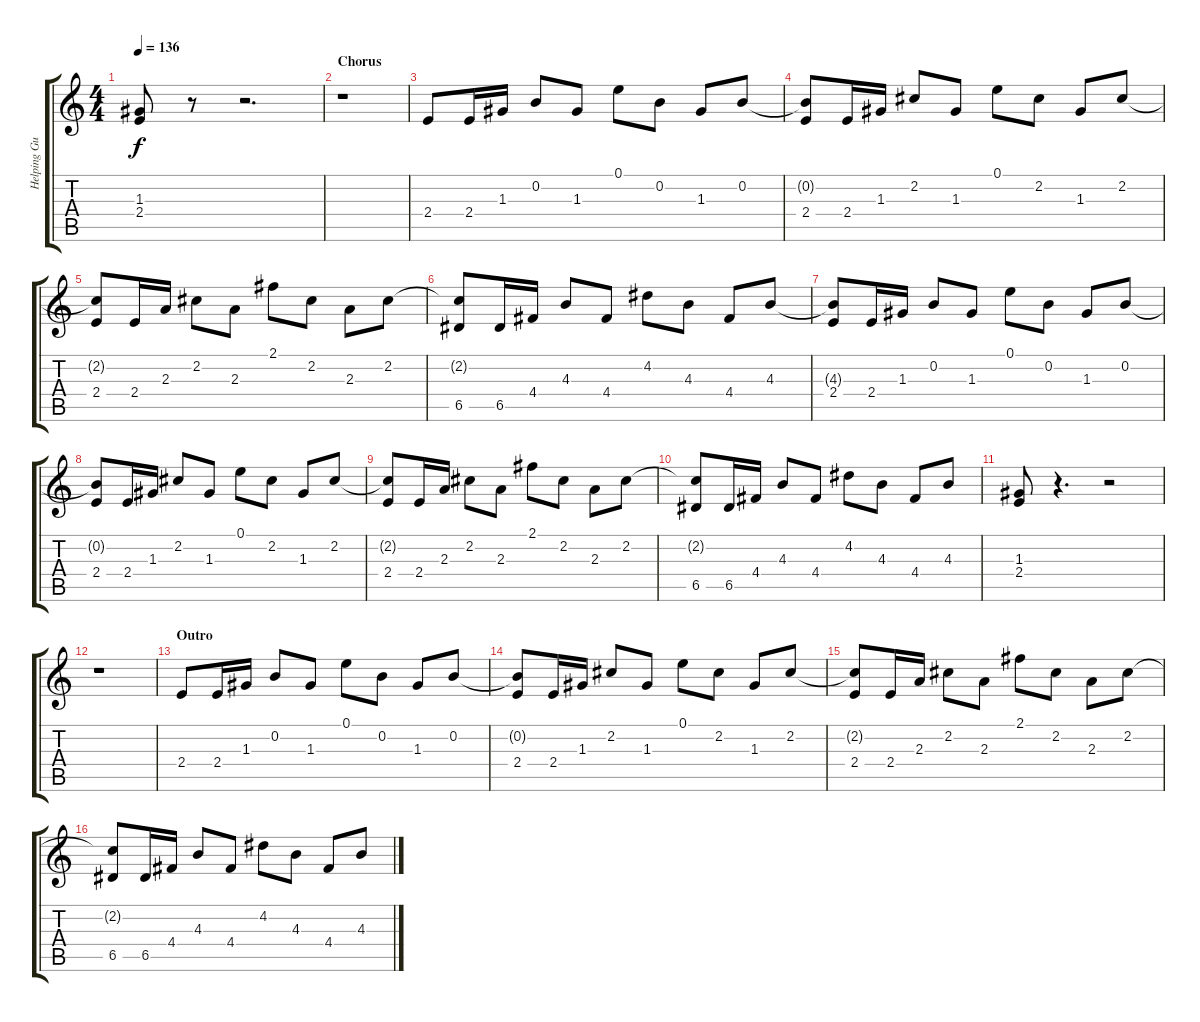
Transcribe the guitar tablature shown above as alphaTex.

\track ("Helping Guitar Track" "Helping Gu") {instrument electricguitarjazz}
\staff {score tabs}
\tuning (E4 B3 G3 D3 A2 E2) {hide}
\ts (4 4)
\tempo 136
\clef g2
\ks c
(1.3 2.4).8{dy f} r.8 r.2{d} |
\section ("" "Chorus")
r.1 |
2.4.8 2.4.16 1.3.16 0.2.8 1.3.8 0.1.8 0.2.8 1.3.8 0.2.8 |
(0.2{t} 2.4).8 2.4.16 1.3.16 2.2.8 1.3.8 0.1.8 2.2.8 1.3.8 2.2.8 |
(2.2{t} 2.4).8 2.4.16 2.3.16 2.2.8 2.3.8 2.1.8 2.2.8 2.3.8 2.2.8 |
(2.2{t} 6.5).8 6.5.16 4.4.16 4.3.8 4.4.8 4.2.8 4.3.8 4.4.8 4.3.8 |
(4.3{t} 2.4).8 2.4.16 1.3.16 0.2.8 1.3.8 0.1.8 0.2.8 1.3.8 0.2.8 |
(0.2{t} 2.4).8 2.4.16 1.3.16 2.2.8 1.3.8 0.1.8 2.2.8 1.3.8 2.2.8 |
(2.2{t} 2.4).8 2.4.16 2.3.16 2.2.8 2.3.8 2.1.8 2.2.8 2.3.8 2.2.8 |
(2.2{t} 6.5).8 6.5.16 4.4.16 4.3.8 4.4.8 4.2.8 4.3.8 4.4.8 4.3.8 |
(1.3 2.4).8 r.4{d} r.2 |
r.1 |
\section ("" "Outro")
2.4.8 2.4.16 1.3.16 0.2.8 1.3.8 0.1.8{volume 7} 0.2.8 1.3.8 0.2.8 |
(0.2{t} 2.4).8 2.4.16 1.3.16 2.2.8 1.3.8 0.1.8{volume 6} 2.2.8 1.3.8 2.2.8 |
(2.2{t} 2.4).8 2.4.16 2.3.16 2.2.8 2.3.8 2.1.8{volume 5} 2.2.8 2.3.8 2.2.8 |
(2.2{t} 6.5).8 6.5.16 4.4.16 4.3.8 4.4.8 4.2.8{volume 4} 4.3.8 4.4.8 4.3.8
